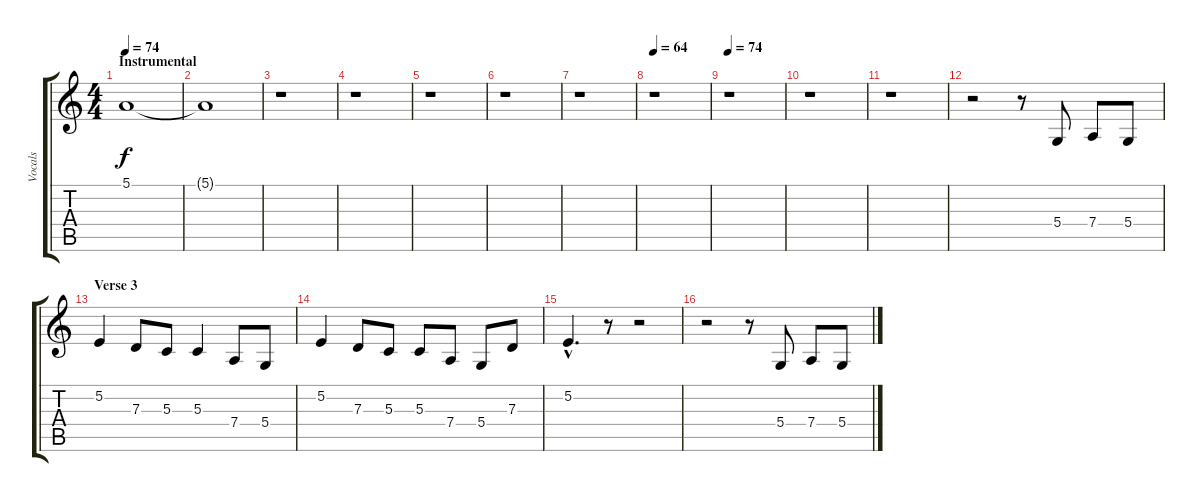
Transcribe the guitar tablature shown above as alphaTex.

\track ("Vocals" "Vocals") {instrument altosax}
\staff {score tabs}
\tuning (E4 B3 G3 D3 A2 E2) {hide}
\ts (4 4)
\section ("" "Instrumental")
\tempo 74
\clef g2
\ks c
5.1.1{dy f} |
5.1{t}.1 |
r.1 |
r.1 |
r.1 |
r.1 |
r.1 |
\tempo 64
r.1 |
\tempo 74
r.1 |
r.1 |
r.1 |
r.2 r.8 5.4.8 7.4.8 5.4.8 |
\section ("" "Verse 3")
5.2.4 7.3.8 5.3.8 5.3.4 7.4.8 5.4.8 |
5.2.4 7.3.8 5.3.8 5.3.8 7.4.8 5.4.8 7.3.8 |
5.2{hac}.4{d} r.8 r.2 |
r.2 r.8 5.4.8 7.4.8 5.4.8
